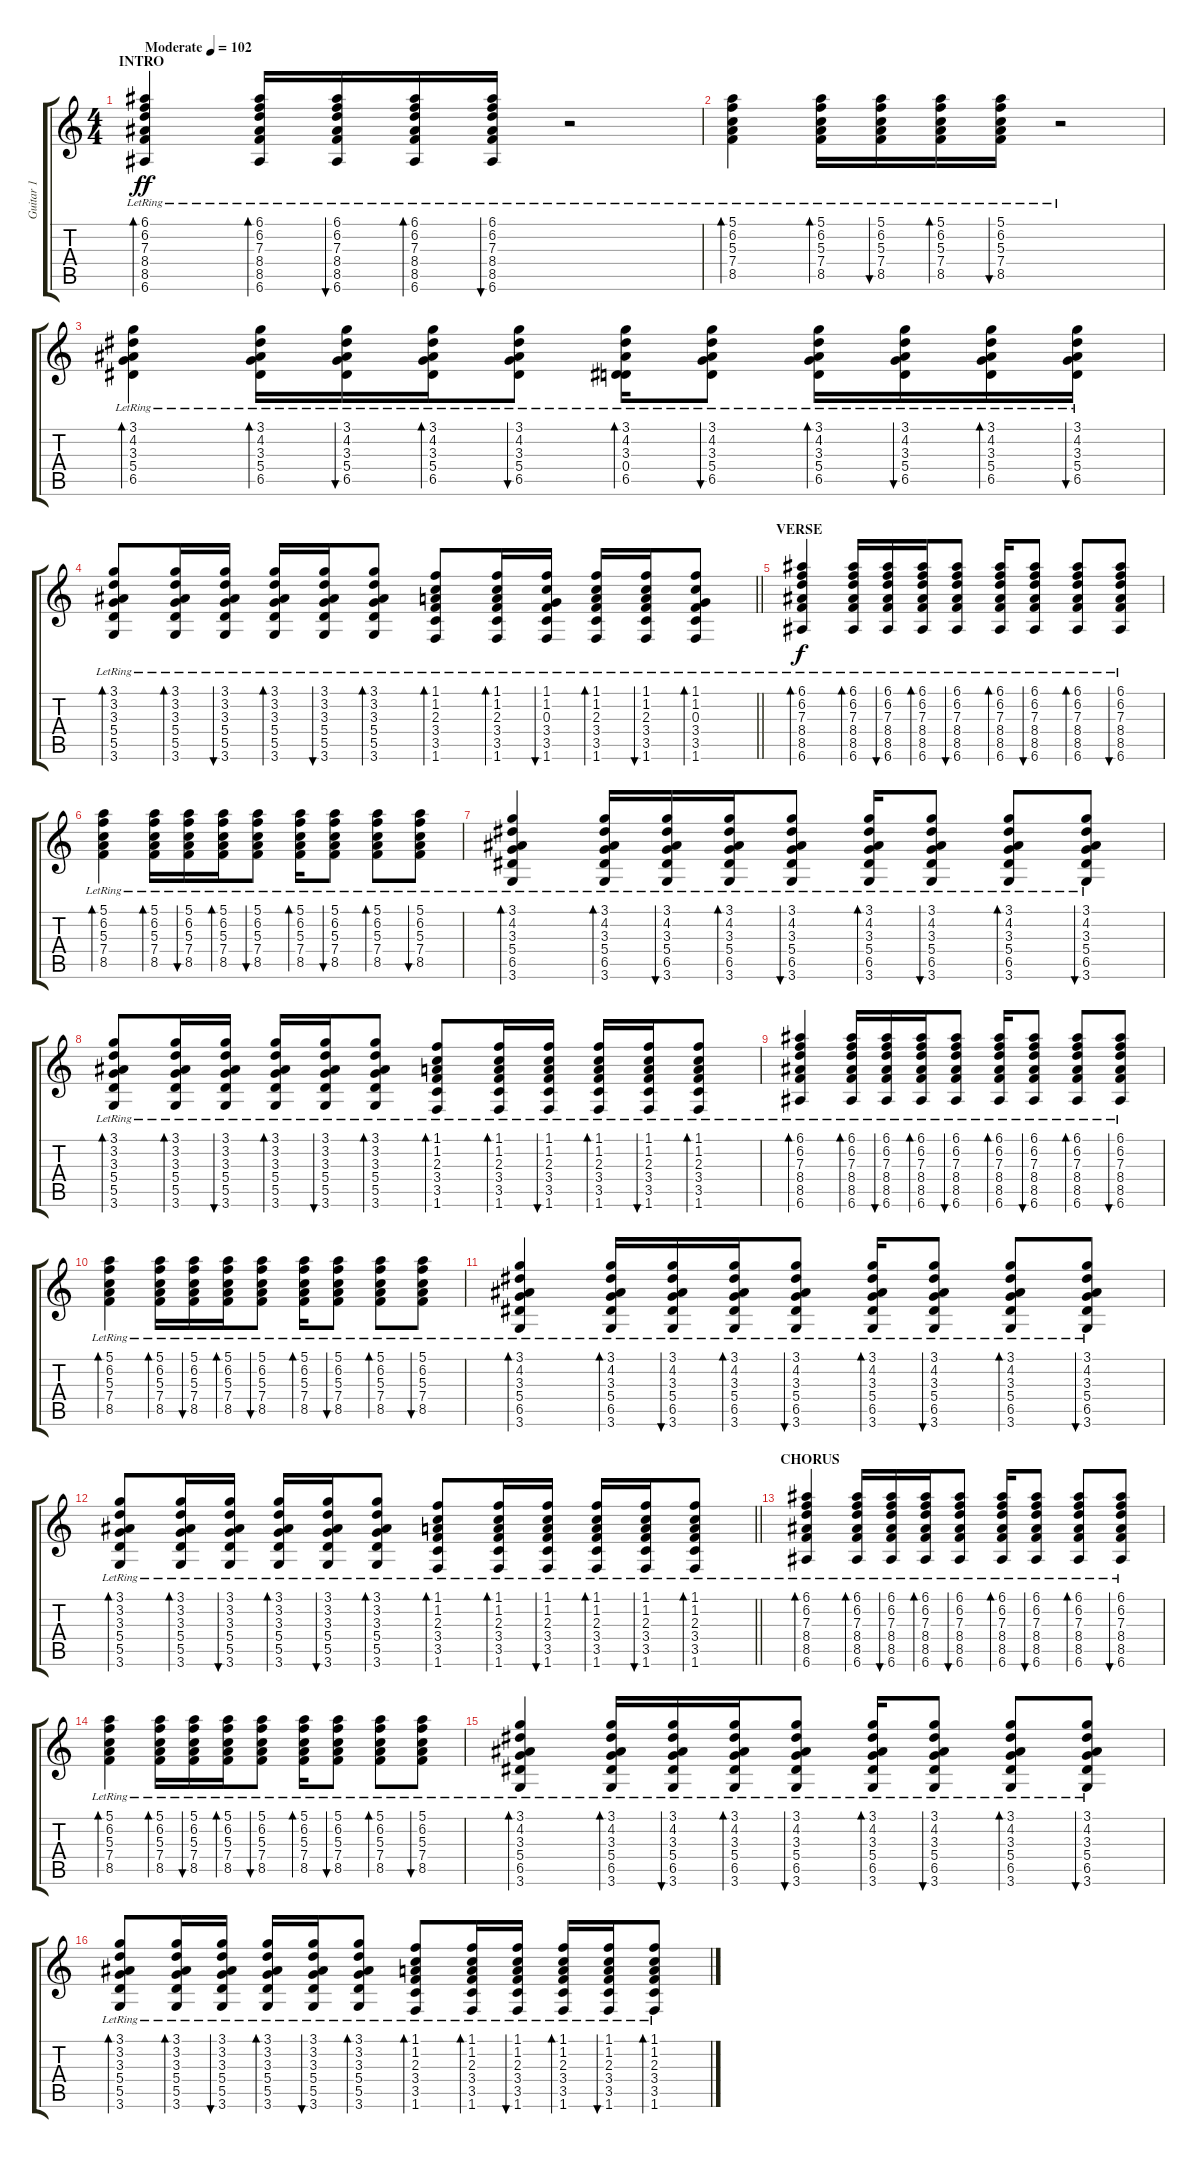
\track ("Guitar 1" "Guitar 1") {instrument acousticguitarsteel}
\staff {score tabs}
\tuning (E4 B3 G3 D3 A2 E2) {hide}
\ts (4 4)
\section ("" "INTRO")
\tempo (102 "Moderate")
\clef g2
\ks c
(6.1{lr} 6.2{lr} 7.3{lr} 8.4{lr} 8.5{lr} 6.6{lr}).4{bd 30 dy ff instrument acousticguitarsteel} (6.1{lr} 6.2{lr} 7.3{lr} 8.4{lr} 8.5{lr} 6.6{lr}).16{bd 30} (6.1{lr} 6.2{lr} 7.3{lr} 8.4{lr} 8.5{lr} 6.6{lr}).16{bu 30} (6.1{lr} 6.2{lr} 7.3{lr} 8.4{lr} 8.5{lr} 6.6{lr}).16{bd 30} (6.1{lr} 6.2{lr} 7.3{lr} 8.4{lr} 8.5{lr} 6.6{lr}).16{bu 30} r.2 |
(5.1{lr} 6.2{lr} 5.3{lr} 7.4{lr} 8.5{lr}).4{bd 30} (5.1{lr} 6.2{lr} 5.3{lr} 7.4{lr} 8.5{lr}).16{bd 30} (5.1{lr} 6.2{lr} 5.3{lr} 7.4{lr} 8.5{lr}).16{bu 30} (5.1{lr} 6.2{lr} 5.3{lr} 7.4{lr} 8.5{lr}).16{bd 30} (5.1{lr} 6.2{lr} 5.3{lr} 7.4{lr} 8.5{lr}).16{bu 30} r.2 |
(3.1{lr} 4.2{lr} 3.3{lr} 5.4{lr} 6.5{lr}).4{bd 30} (3.1{lr} 4.2{lr} 3.3{lr} 5.4{lr} 6.5{lr}).16{bd 30} (3.1{lr} 4.2{lr} 3.3{lr} 5.4{lr} 6.5{lr}).16{bu 30} (3.1{lr} 4.2{lr} 3.3{lr} 5.4{lr} 6.5{lr}).16{bd 30} (3.1{lr} 4.2{lr} 3.3{lr} 5.4{lr} 6.5{lr}).8{bu 30} (3.1{lr} 4.2{lr} 3.3{lr} 0.4{lr} 6.5{lr}).16{bd 30} (3.1{lr} 4.2{lr} 3.3{lr} 5.4{lr} 6.5{lr}).8{bu 30} (3.1{lr} 4.2{lr} 3.3{lr} 5.4{lr} 6.5{lr}).16{bd 30} (3.1{lr} 4.2{lr} 3.3{lr} 5.4{lr} 6.5{lr}).16{bu 30} (3.1{lr} 4.2{lr} 3.3{lr} 5.4{lr} 6.5{lr}).16{bd 30} (3.1{lr} 4.2{lr} 3.3{lr} 5.4{lr} 6.5{lr}).16{bu 30} |
\barLineRight lightlight
(3.1{lr} 3.2{lr} 3.3{lr} 5.4{lr} 5.5{lr} 3.6{lr}).8{bd 30} (3.1{lr} 3.2{lr} 3.3{lr} 5.4{lr} 5.5{lr} 3.6{lr}).16{bd 30} (3.1{lr} 3.2{lr} 3.3{lr} 5.4{lr} 5.5{lr} 3.6{lr}).16{bu 30} (3.1{lr} 3.2{lr} 3.3{lr} 5.4{lr} 5.5{lr} 3.6{lr}).16{bd 30} (3.1{lr} 3.2{lr} 3.3{lr} 5.4{lr} 5.5{lr} 3.6{lr}).16{bu 30} (3.1{lr} 3.2{lr} 3.3{lr} 5.4{lr} 5.5{lr} 3.6{lr}).8{bd 30} (1.1{lr} 1.2{lr} 2.3{lr} 3.4{lr} 3.5{lr} 1.6{lr}).8{bd 60} (1.1{lr} 1.2{lr} 2.3{lr} 3.4{lr} 3.5{lr} 1.6{lr}).16{bd 60} (1.1{lr} 1.2{lr} 0.3{lr} 3.4{lr} 3.5{lr} 1.6{lr}).16{bu 60} (1.1{lr} 1.2{lr} 2.3{lr} 3.4{lr} 3.5{lr} 1.6{lr}).16{bd 60} (1.1{lr} 1.2{lr} 2.3{lr} 3.4{lr} 3.5{lr} 1.6{lr}).16{bu 60} (1.1{lr} 1.2{lr} 0.3{lr} 3.4{lr} 3.5{lr} 1.6{lr}).8{bd 60} |
\section ("" "VERSE")
(6.1{lr} 6.2{lr} 7.3{lr} 8.4{lr} 8.5{lr} 6.6{lr}).4{bd 120 dy f} (6.1{lr} 6.2{lr} 7.3{lr} 8.4{lr} 8.5{lr} 6.6{lr}).16{bd 30} (6.1{lr} 6.2{lr} 7.3{lr} 8.4{lr} 8.5{lr} 6.6{lr}).16{bu 30} (6.1{lr} 6.2{lr} 7.3{lr} 8.4{lr} 8.5{lr} 6.6{lr}).16{bd 30} (6.1{lr} 6.2{lr} 7.3{lr} 8.4{lr} 8.5{lr} 6.6{lr}).8{bu 30} (6.1{lr} 6.2{lr} 7.3{lr} 8.4{lr} 8.5{lr} 6.6{lr}).16{bd 60} (6.1{lr} 6.2{lr} 7.3{lr} 8.4{lr} 8.5{lr} 6.6{lr}).8{bu 60} (6.1{lr} 6.2{lr} 7.3{lr} 8.4{lr} 8.5{lr} 6.6{lr}).8{bd 60} (6.1{lr} 6.2{lr} 7.3{lr} 8.4{lr} 8.5{lr} 6.6{lr}).8{bu 60} |
(5.1{lr} 6.2{lr} 5.3{lr} 7.4{lr} 8.5{lr}).4{bd 120} (5.1{lr} 6.2{lr} 5.3{lr} 7.4{lr} 8.5{lr}).16{bd 30} (5.1{lr} 6.2{lr} 5.3{lr} 7.4{lr} 8.5{lr}).16{bu 30} (5.1{lr} 6.2{lr} 5.3{lr} 7.4{lr} 8.5{lr}).16{bd 30} (5.1{lr} 6.2{lr} 5.3{lr} 7.4{lr} 8.5{lr}).8{bu 30} (5.1{lr} 6.2{lr} 5.3{lr} 7.4{lr} 8.5{lr}).16{bd 60} (5.1{lr} 6.2{lr} 5.3{lr} 7.4{lr} 8.5{lr}).8{bu 60} (5.1{lr} 6.2{lr} 5.3{lr} 7.4{lr} 8.5{lr}).8{bd 60} (5.1{lr} 6.2{lr} 5.3{lr} 7.4{lr} 8.5{lr}).8{bu 60} |
(3.1{lr} 4.2{lr} 3.3{lr} 5.4{lr} 6.5{lr} 3.6{lr}).4{bd 120} (3.1{lr} 4.2{lr} 3.3{lr} 5.4{lr} 6.5{lr} 3.6{lr}).16{bd 30} (3.1{lr} 4.2{lr} 3.3{lr} 5.4{lr} 6.5{lr} 3.6{lr}).16{bu 30} (3.1{lr} 4.2{lr} 3.3{lr} 5.4{lr} 6.5{lr} 3.6{lr}).16{bd 30} (3.1{lr} 4.2{lr} 3.3{lr} 5.4{lr} 6.5{lr} 3.6{lr}).8{bu 30} (3.1{lr} 4.2{lr} 3.3{lr} 5.4{lr} 6.5{lr} 3.6{lr}).16{bd 60} (3.1{lr} 4.2{lr} 3.3{lr} 5.4{lr} 6.5{lr} 3.6{lr}).8{bu 60} (3.1{lr} 4.2{lr} 3.3{lr} 5.4{lr} 6.5{lr} 3.6{lr}).8{bd 60} (3.1{lr} 4.2{lr} 3.3{lr} 5.4{lr} 6.5{lr} 3.6{lr}).8{bu 60} |
(3.1{lr} 3.2{lr} 3.3{lr} 5.4{lr} 5.5{lr} 3.6{lr}).8{bd 60} (3.1{lr} 3.2{lr} 3.3{lr} 5.4{lr} 5.5{lr} 3.6{lr}).16{bd 30} (3.1{lr} 3.2{lr} 3.3{lr} 5.4{lr} 5.5{lr} 3.6{lr}).16{bu 30} (3.1{lr} 3.2{lr} 3.3{lr} 5.4{lr} 5.5{lr} 3.6{lr}).16{bd 30} (3.1{lr} 3.2{lr} 3.3{lr} 5.4{lr} 5.5{lr} 3.6{lr}).16{bu 30} (3.1{lr} 3.2{lr} 3.3{lr} 5.4{lr} 5.5{lr} 3.6{lr}).8{bd 30} (1.1{lr} 1.2{lr} 2.3{lr} 3.4{lr} 3.5{lr} 1.6{lr}).8{bd 60} (1.1{lr} 1.2{lr} 2.3{lr} 3.4{lr} 3.5{lr} 1.6{lr}).16{bd 60} (1.1{lr} 1.2{lr} 2.3{lr} 3.4{lr} 3.5{lr} 1.6{lr}).16{bu 60} (1.1{lr} 1.2{lr} 2.3{lr} 3.4{lr} 3.5{lr} 1.6{lr}).16{bd 60} (1.1{lr} 1.2{lr} 2.3{lr} 3.4{lr} 3.5{lr} 1.6{lr}).16{bu 60} (1.1{lr} 1.2{lr} 2.3{lr} 3.4{lr} 3.5{lr} 1.6{lr}).8{bd 60} |
(6.1{lr} 6.2{lr} 7.3{lr} 8.4{lr} 8.5{lr} 6.6{lr}).4{bd 120} (6.1{lr} 6.2{lr} 7.3{lr} 8.4{lr} 8.5{lr} 6.6{lr}).16{bd 30} (6.1{lr} 6.2{lr} 7.3{lr} 8.4{lr} 8.5{lr} 6.6{lr}).16{bu 30} (6.1{lr} 6.2{lr} 7.3{lr} 8.4{lr} 8.5{lr} 6.6{lr}).16{bd 30} (6.1{lr} 6.2{lr} 7.3{lr} 8.4{lr} 8.5{lr} 6.6{lr}).8{bu 30} (6.1{lr} 6.2{lr} 7.3{lr} 8.4{lr} 8.5{lr} 6.6{lr}).16{bd 60} (6.1{lr} 6.2{lr} 7.3{lr} 8.4{lr} 8.5{lr} 6.6{lr}).8{bu 60} (6.1{lr} 6.2{lr} 7.3{lr} 8.4{lr} 8.5{lr} 6.6{lr}).8{bd 60} (6.1{lr} 6.2{lr} 7.3{lr} 8.4{lr} 8.5{lr} 6.6{lr}).8{bu 60} |
(5.1{lr} 6.2{lr} 5.3{lr} 7.4{lr} 8.5{lr}).4{bd 120} (5.1{lr} 6.2{lr} 5.3{lr} 7.4{lr} 8.5{lr}).16{bd 30} (5.1{lr} 6.2{lr} 5.3{lr} 7.4{lr} 8.5{lr}).16{bu 30} (5.1{lr} 6.2{lr} 5.3{lr} 7.4{lr} 8.5{lr}).16{bd 30} (5.1{lr} 6.2{lr} 5.3{lr} 7.4{lr} 8.5{lr}).8{bu 30} (5.1{lr} 6.2{lr} 5.3{lr} 7.4{lr} 8.5{lr}).16{bd 60} (5.1{lr} 6.2{lr} 5.3{lr} 7.4{lr} 8.5{lr}).8{bu 60} (5.1{lr} 6.2{lr} 5.3{lr} 7.4{lr} 8.5{lr}).8{bd 60} (5.1{lr} 6.2{lr} 5.3{lr} 7.4{lr} 8.5{lr}).8{bu 60} |
(3.1{lr} 4.2{lr} 3.3{lr} 5.4{lr} 6.5{lr} 3.6{lr}).4{bd 120} (3.1{lr} 4.2{lr} 3.3{lr} 5.4{lr} 6.5{lr} 3.6{lr}).16{bd 30} (3.1{lr} 4.2{lr} 3.3{lr} 5.4{lr} 6.5{lr} 3.6{lr}).16{bu 30} (3.1{lr} 4.2{lr} 3.3{lr} 5.4{lr} 6.5{lr} 3.6{lr}).16{bd 30} (3.1{lr} 4.2{lr} 3.3{lr} 5.4{lr} 6.5{lr} 3.6{lr}).8{bu 30} (3.1{lr} 4.2{lr} 3.3{lr} 5.4{lr} 6.5{lr} 3.6{lr}).16{bd 60} (3.1{lr} 4.2{lr} 3.3{lr} 5.4{lr} 6.5{lr} 3.6{lr}).8{bu 60} (3.1{lr} 4.2{lr} 3.3{lr} 5.4{lr} 6.5{lr} 3.6{lr}).8{bd 60} (3.1{lr} 4.2{lr} 3.3{lr} 5.4{lr} 6.5{lr} 3.6{lr}).8{bu 60} |
\barLineRight lightlight
(3.1{lr} 3.2{lr} 3.3{lr} 5.4{lr} 5.5{lr} 3.6{lr}).8{bd 60} (3.1{lr} 3.2{lr} 3.3{lr} 5.4{lr} 5.5{lr} 3.6{lr}).16{bd 30} (3.1{lr} 3.2{lr} 3.3{lr} 5.4{lr} 5.5{lr} 3.6{lr}).16{bu 30} (3.1{lr} 3.2{lr} 3.3{lr} 5.4{lr} 5.5{lr} 3.6{lr}).16{bd 30} (3.1{lr} 3.2{lr} 3.3{lr} 5.4{lr} 5.5{lr} 3.6{lr}).16{bu 30} (3.1{lr} 3.2{lr} 3.3{lr} 5.4{lr} 5.5{lr} 3.6{lr}).8{bd 30} (1.1{lr} 1.2{lr} 2.3{lr} 3.4{lr} 3.5{lr} 1.6{lr}).8{bd 60} (1.1{lr} 1.2{lr} 2.3{lr} 3.4{lr} 3.5{lr} 1.6{lr}).16{bd 60} (1.1{lr} 1.2{lr} 2.3{lr} 3.4{lr} 3.5{lr} 1.6{lr}).16{bu 60} (1.1{lr} 1.2{lr} 2.3{lr} 3.4{lr} 3.5{lr} 1.6{lr}).16{bd 60} (1.1{lr} 1.2{lr} 2.3{lr} 3.4{lr} 3.5{lr} 1.6{lr}).16{bu 60} (1.1{lr} 1.2{lr} 2.3{lr} 3.4{lr} 3.5{lr} 1.6{lr}).8{bd 60} |
\section ("" "CHORUS")
(6.1{lr} 6.2{lr} 7.3{lr} 8.4{lr} 8.5{lr} 6.6{lr}).4{bd 120} (6.1{lr} 6.2{lr} 7.3{lr} 8.4{lr} 8.5{lr} 6.6{lr}).16{bd 30} (6.1{lr} 6.2{lr} 7.3{lr} 8.4{lr} 8.5{lr} 6.6{lr}).16{bu 30} (6.1{lr} 6.2{lr} 7.3{lr} 8.4{lr} 8.5{lr} 6.6{lr}).16{bd 30} (6.1{lr} 6.2{lr} 7.3{lr} 8.4{lr} 8.5{lr} 6.6{lr}).8{bu 30} (6.1{lr} 6.2{lr} 7.3{lr} 8.4{lr} 8.5{lr} 6.6{lr}).16{bd 60} (6.1{lr} 6.2{lr} 7.3{lr} 8.4{lr} 8.5{lr} 6.6{lr}).8{bu 60} (6.1{lr} 6.2{lr} 7.3{lr} 8.4{lr} 8.5{lr} 6.6{lr}).8{bd 60} (6.1{lr} 6.2{lr} 7.3{lr} 8.4{lr} 8.5{lr} 6.6{lr}).8{bu 60} |
(5.1{lr} 6.2{lr} 5.3{lr} 7.4{lr} 8.5{lr}).4{bd 120} (5.1{lr} 6.2{lr} 5.3{lr} 7.4{lr} 8.5{lr}).16{bd 30} (5.1{lr} 6.2{lr} 5.3{lr} 7.4{lr} 8.5{lr}).16{bu 30} (5.1{lr} 6.2{lr} 5.3{lr} 7.4{lr} 8.5{lr}).16{bd 30} (5.1{lr} 6.2{lr} 5.3{lr} 7.4{lr} 8.5{lr}).8{bu 30} (5.1{lr} 6.2{lr} 5.3{lr} 7.4{lr} 8.5{lr}).16{bd 60} (5.1{lr} 6.2{lr} 5.3{lr} 7.4{lr} 8.5{lr}).8{bu 60} (5.1{lr} 6.2{lr} 5.3{lr} 7.4{lr} 8.5{lr}).8{bd 60} (5.1{lr} 6.2{lr} 5.3{lr} 7.4{lr} 8.5{lr}).8{bu 60} |
(3.1{lr} 4.2{lr} 3.3{lr} 5.4{lr} 6.5{lr} 3.6{lr}).4{bd 120} (3.1{lr} 4.2{lr} 3.3{lr} 5.4{lr} 6.5{lr} 3.6{lr}).16{bd 30} (3.1{lr} 4.2{lr} 3.3{lr} 5.4{lr} 6.5{lr} 3.6{lr}).16{bu 30} (3.1{lr} 4.2{lr} 3.3{lr} 5.4{lr} 6.5{lr} 3.6{lr}).16{bd 30} (3.1{lr} 4.2{lr} 3.3{lr} 5.4{lr} 6.5{lr} 3.6{lr}).8{bu 30} (3.1{lr} 4.2{lr} 3.3{lr} 5.4{lr} 6.5{lr} 3.6{lr}).16{bd 60} (3.1{lr} 4.2{lr} 3.3{lr} 5.4{lr} 6.5{lr} 3.6{lr}).8{bu 60} (3.1{lr} 4.2{lr} 3.3{lr} 5.4{lr} 6.5{lr} 3.6{lr}).8{bd 60} (3.1{lr} 4.2{lr} 3.3{lr} 5.4{lr} 6.5{lr} 3.6{lr}).8{bu 60} |
(3.1{lr} 3.2{lr} 3.3{lr} 5.4{lr} 5.5{lr} 3.6{lr}).8{bd 60} (3.1{lr} 3.2{lr} 3.3{lr} 5.4{lr} 5.5{lr} 3.6{lr}).16{bd 30} (3.1{lr} 3.2{lr} 3.3{lr} 5.4{lr} 5.5{lr} 3.6{lr}).16{bu 30} (3.1{lr} 3.2{lr} 3.3{lr} 5.4{lr} 5.5{lr} 3.6{lr}).16{bd 30} (3.1{lr} 3.2{lr} 3.3{lr} 5.4{lr} 5.5{lr} 3.6{lr}).16{bu 30} (3.1{lr} 3.2{lr} 3.3{lr} 5.4{lr} 5.5{lr} 3.6{lr}).8{bd 30} (1.1{lr} 1.2{lr} 2.3{lr} 3.4{lr} 3.5{lr} 1.6{lr}).8{bd 60} (1.1{lr} 1.2{lr} 2.3{lr} 3.4{lr} 3.5{lr} 1.6{lr}).16{bd 60} (1.1{lr} 1.2{lr} 2.3{lr} 3.4{lr} 3.5{lr} 1.6{lr}).16{bu 60} (1.1{lr} 1.2{lr} 2.3{lr} 3.4{lr} 3.5{lr} 1.6{lr}).16{bd 60} (1.1{lr} 1.2{lr} 2.3{lr} 3.4{lr} 3.5{lr} 1.6{lr}).16{bu 60} (1.1{lr} 1.2{lr} 2.3{lr} 3.4{lr} 3.5{lr} 1.6{lr}).8{bd 60}
